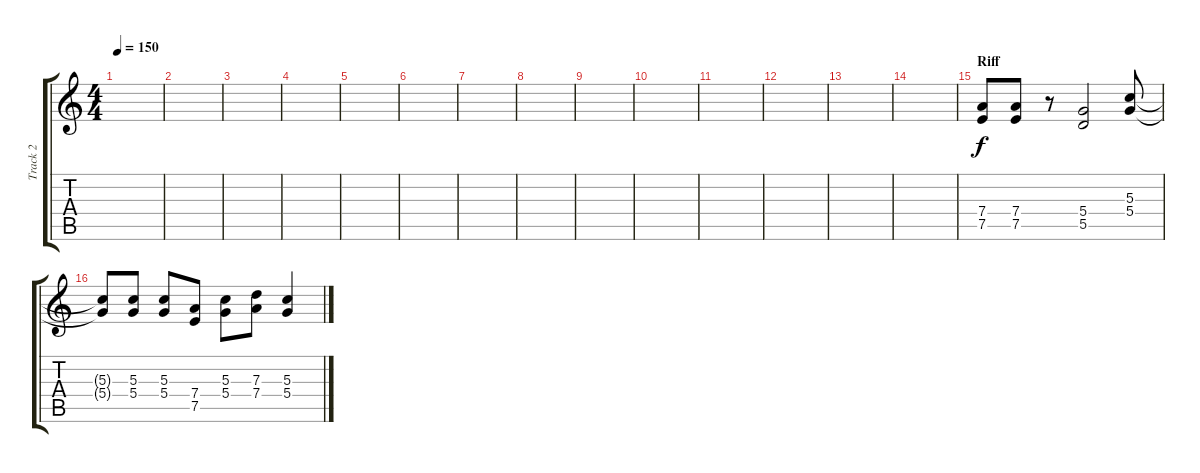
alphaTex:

\track ("Track 2" "Track 2") {instrument distortionguitar}
\staff {score tabs}
\tuning (E4 B3 G3 D3 A2 E2) {hide}
\ts (4 4)
\tempo 150
\clef g2
\ks c
|
|
|
|
|
|
|
|
|
|
|
|
|
|
\section ("" "Riff")
(7.4 7.5).8 (7.4 7.5).8 r.8 (5.4 5.5).2 (5.3 5.4).8 |
(5.3{t} 5.4{t}).8 (5.3 5.4).8 (5.3 5.4).8 (7.4 7.5).8 (5.3 5.4).8 (7.3 7.4).8 (5.3 5.4).4
